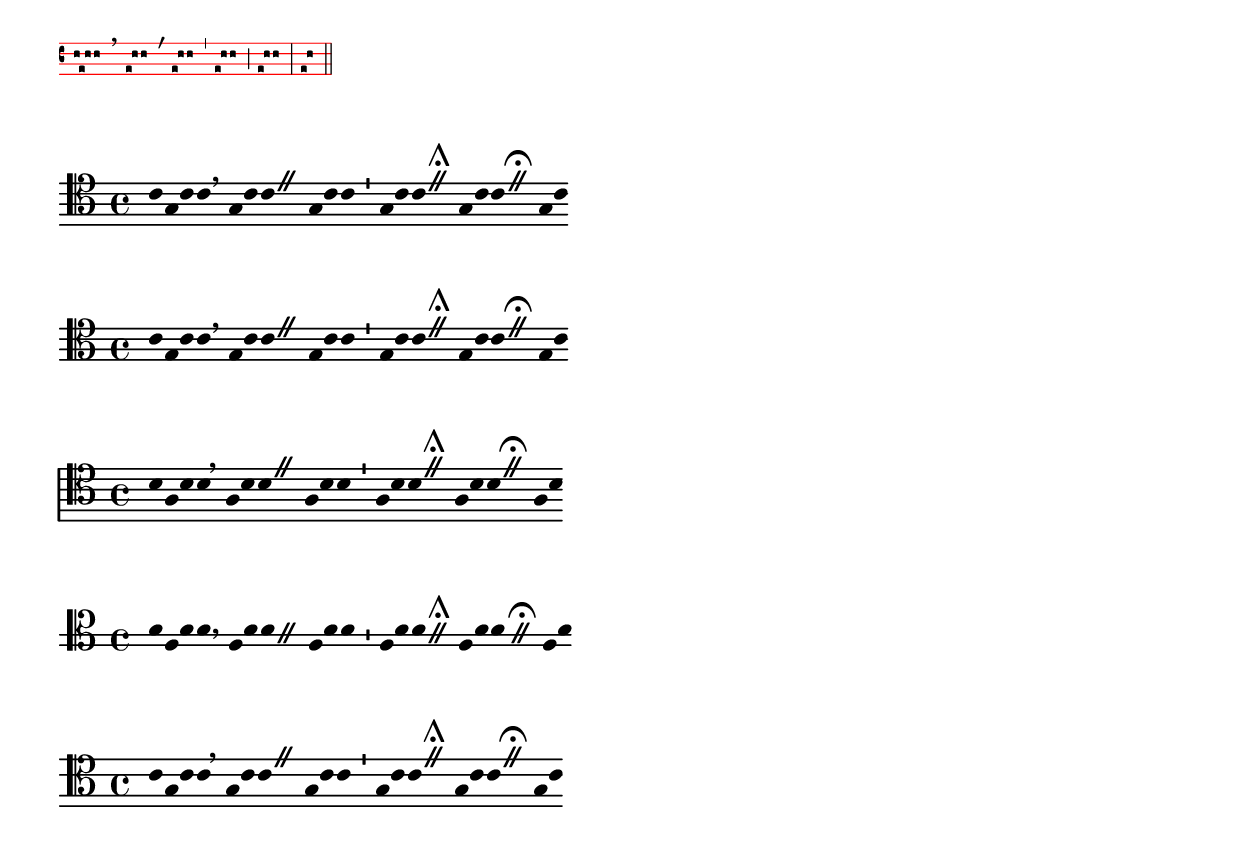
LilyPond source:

\version "2.19.21"

\header{
  texidoc="
Gregorian chant notation sometimes also uses commas and ticks, but in
smaller font size (we call it `virgula' and `caesura').  However, the
most common breathing signs are divisio minima/@/maior/@/maxima and
finalis, the latter three looking similar to bar glyphs.
" }

\include "gregorian.ly"

\context VaticanaStaff {
  \relative {
    % here is no \breathe
    c' g c

    % \virgula applies rcomma, but in a smaller font
    c \virgula g c

    % \caesura applies rvarcomma, but in a smaller font
    c \caesura g c

    % \divisioMinima is a simple vertical stroke through the
    % uppermost staffline, just like the original implementation
    % of breathing signs.
    c \divisioMinima g c

    % \divisioMaior, \divisioMaxima and \finalis look like bars and
    % are vertically centered on the staff; the direction property
    % has no effect
    c \divisioMaior g c
    c \divisioMaxima g c

    % this one looks almost like a "||" type bar
    \finalis
  }
}

mus = \relative {
  \clef tenor
  c' g c
  c \virgula g c
  c \caesura g c
  c \divisioMinima g c
  c \divisioMaior g c
  c \divisioMaxima g c
  \finalis
}

\new Staff \with {
  \remove Bar_engraver
} {
  \context Voice \with {
    \remove Stem_engraver
  } {
    \mus
} }

\new Staff \with {
  \override StaffSymbol.line-positions = #'(-2 0 2 4)
  \remove Bar_engraver
} {
  \context Voice \with {
    \remove Stem_engraver
  } {
    \mus
} }

\new Staff \with {
  \override StaffSymbol.line-count = #6
  \remove Bar_engraver
} {
  \context Voice \with {
    \remove Stem_engraver
  } {
    \mus
} }

\new Staff \with {
  \override StaffSymbol.line-count = #2
  \remove Bar_engraver
} {
  \context Voice \with {
    \remove Stem_engraver
  } {
    \mus
} }

\new Staff \with {
  \override StaffSymbol.line-positions = #'(-4 -2 2 5)
  \remove Bar_engraver
} {
  \context Voice \with {
    \remove Stem_engraver
  } {
    \mus
} }
